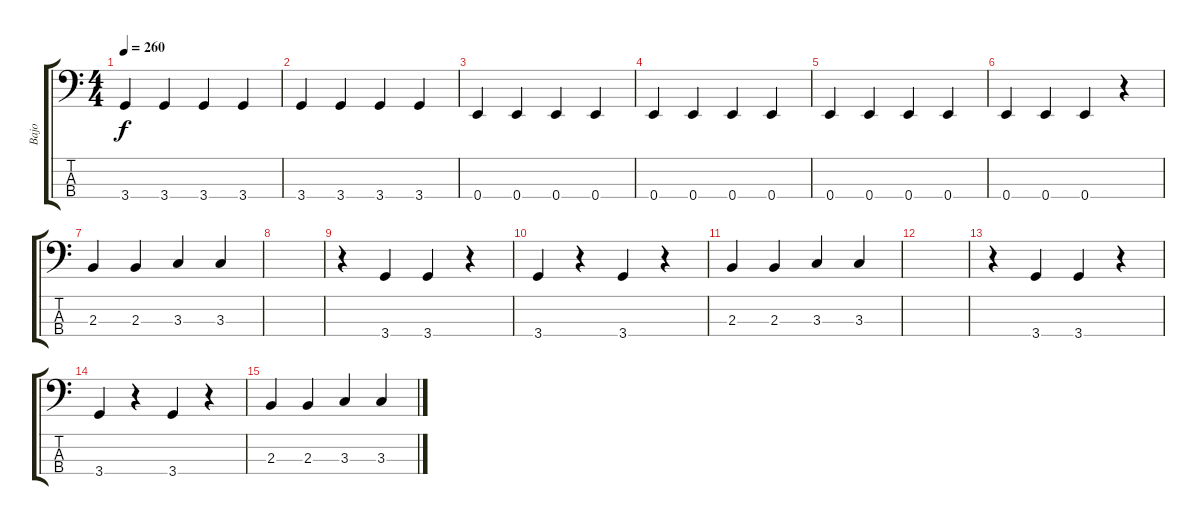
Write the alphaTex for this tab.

\track ("Bajo" "Bajo") {instrument slapbass2}
\staff {score tabs}
\tuning (G2 D2 A1 E1) {hide}
\ts (4 4)
\tempo 260
\clef f4
\ks c
3.4.4{dy f} 3.4.4 3.4.4 3.4.4 |
3.4.4 3.4.4 3.4.4 3.4.4 |
0.4.4 0.4.4 0.4.4 0.4.4 |
0.4.4 0.4.4 0.4.4 0.4.4 |
0.4.4 0.4.4 0.4.4 0.4.4 |
0.4.4 0.4.4 0.4.4 r.4 |
2.3.4 2.3.4 3.3.4 3.3.4 |
|
r.4 3.4.4 3.4.4 r.4 |
3.4.4 r.4 3.4.4 r.4 |
2.3.4 2.3.4 3.3.4 3.3.4 |
|
r.4 3.4.4 3.4.4 r.4 |
3.4.4 r.4 3.4.4 r.4 |
2.3.4 2.3.4 3.3.4 3.3.4
